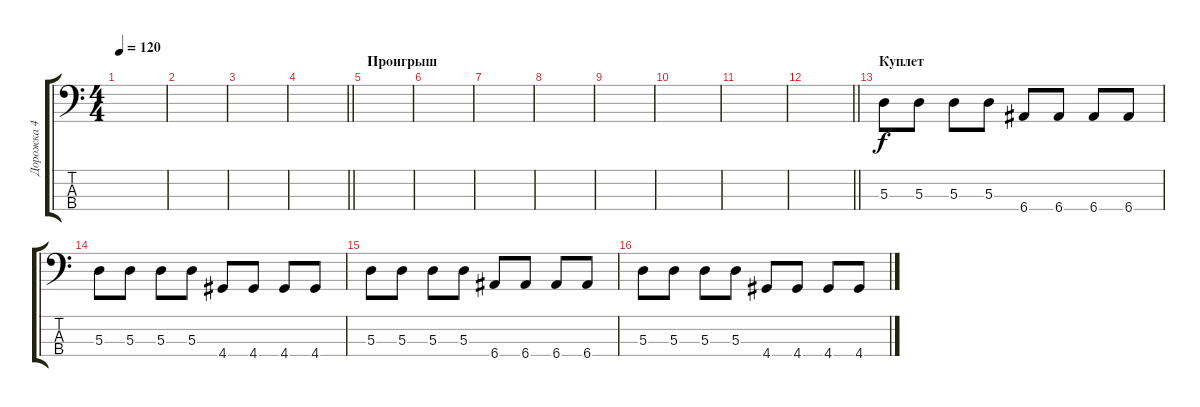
\track ("Дорожка 4" "Дорожка 4") {instrument electricbassfinger}
\staff {score tabs}
\tuning (G2 D2 A1 E1) {hide}
\ts (4 4)
\tempo 120
\clef f4
\ks c
|
|
|
\barLineRight lightlight
|
\section ("" "Проигрыш")
|
|
|
|
|
|
|
\barLineRight lightlight
|
\section ("" "Куплет")
5.3.8 5.3.8 5.3.8 5.3.8 6.4.8 6.4.8 6.4.8 6.4.8 |
5.3.8 5.3.8 5.3.8 5.3.8 4.4.8 4.4.8 4.4.8 4.4.8 |
5.3.8 5.3.8 5.3.8 5.3.8 6.4.8 6.4.8 6.4.8 6.4.8 |
5.3.8 5.3.8 5.3.8 5.3.8 4.4.8 4.4.8 4.4.8 4.4.8
